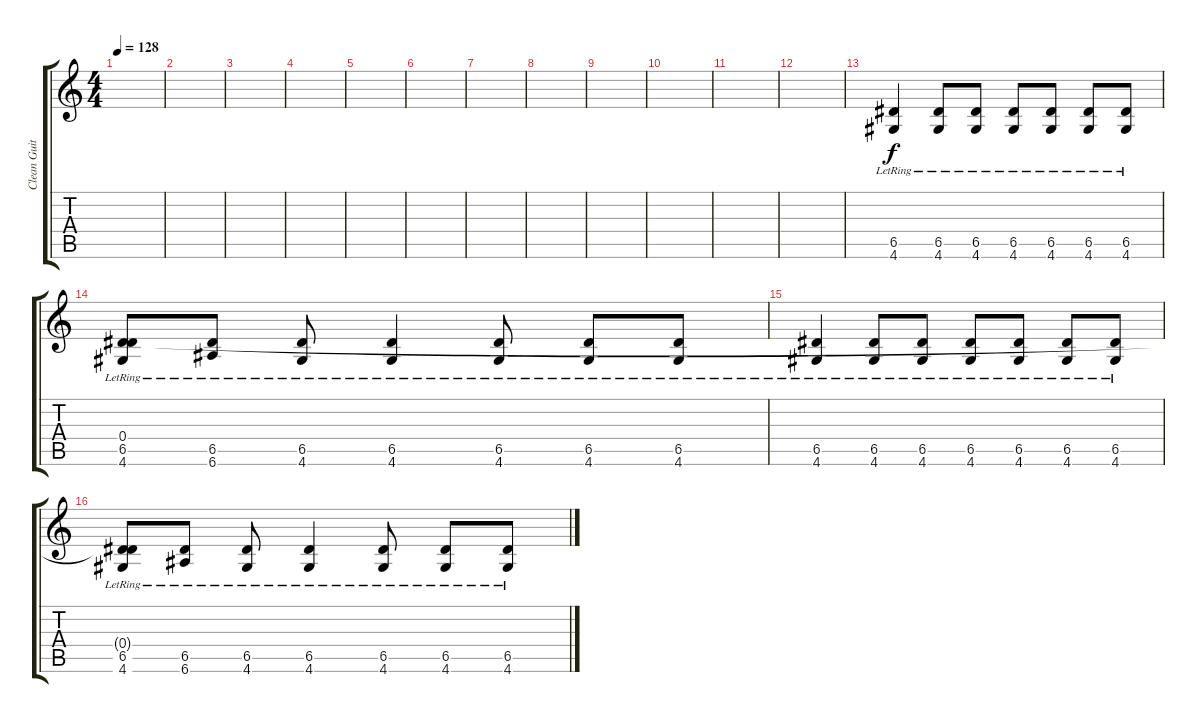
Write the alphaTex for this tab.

\track ("Clean Guitar 2" "Clean Guit") {instrument acousticguitarsteel}
\staff {score tabs}
\tuning (E4 B3 G3 D3 A2 E2) {hide}
\ts (4 4)
\tempo 128
\clef g2
\ks c
|
|
|
|
|
|
|
|
|
|
|
|
(6.5{lr} 4.6{lr}).4 (6.5{lr} 4.6{lr}).8 (6.5{lr} 4.6{lr}).8 (6.5{lr} 4.6{lr}).8 (6.5{lr} 4.6{lr}).8 (6.5{lr} 4.6{lr}).8 (6.5{lr} 4.6{lr}).8 |
(0.4 6.5{lr} 4.6{lr}).8 (6.5{lr} 6.6{lr}).8 (6.5{lr} 4.6{lr}).8 (6.5{lr} 4.6{lr}).4 (6.5{lr} 4.6{lr}).8 (6.5{lr} 4.6{lr}).8 (6.5{lr} 4.6{lr}).8 |
(6.5{lr} 4.6{lr}).4 (6.5{lr} 4.6{lr}).8 (6.5{lr} 4.6{lr}).8 (6.5{lr} 4.6{lr}).8 (6.5{lr} 4.6{lr}).8 (6.5{lr} 4.6{lr}).8 (6.5{lr} 4.6{lr}).8 |
(0.4{t} 6.5{lr} 4.6{lr}).8 (6.5{lr} 6.6{lr}).8 (6.5{lr} 4.6{lr}).8 (6.5{lr} 4.6{lr}).4 (6.5{lr} 4.6{lr}).8 (6.5{lr} 4.6{lr}).8 (6.5{lr} 4.6{lr}).8
